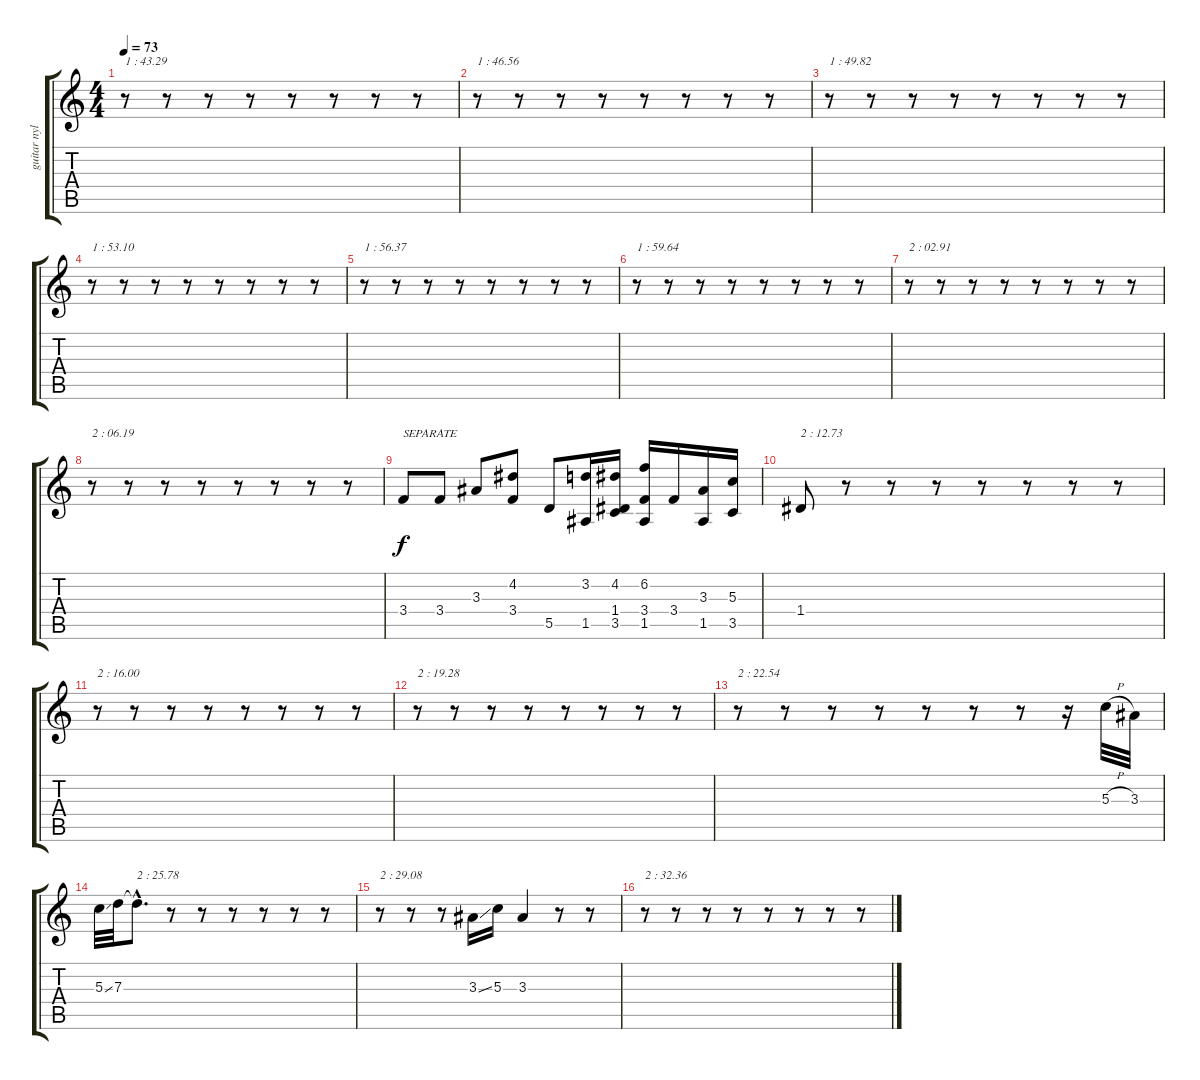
\track ("guitar nylon" "guitar nyl") {instrument acousticguitarnylon}
\staff {score tabs}
\tuning (E4 B3 G3 D3 A2 E2) {hide}
\ts (4 4)
\tempo 73
\clef g2
\ks c
r.8{txt "1 : 43.29" dy mf} r.8 r.8 r.8 r.8 r.8 r.8 r.8 |
r.8{txt "1 : 46.56"} r.8 r.8 r.8 r.8 r.8 r.8 r.8 |
r.8{txt "1 : 49.82"} r.8 r.8 r.8 r.8 r.8 r.8 r.8 |
r.8{txt "1 : 53.10"} r.8 r.8 r.8 r.8 r.8 r.8 r.8 |
r.8{txt "1 : 56.37"} r.8 r.8 r.8 r.8 r.8 r.8 r.8 |
r.8{txt "1 : 59.64"} r.8 r.8 r.8 r.8 r.8 r.8 r.8 |
r.8{txt "2 : 02.91"} r.8 r.8 r.8 r.8 r.8 r.8 r.8 |
r.8{txt "2 : 06.19"} r.8 r.8 r.8 r.8 r.8 r.8 r.8 |
3.4.8{txt "SEPARATE" dy f} 3.4.8 3.3.8 (4.2 3.4).8 5.5.8 (3.2 1.5).16 (4.2 1.4 3.5).16 (6.2 3.4 1.5).16 3.4.16 (3.3 1.5).16 (5.3 3.5).16 |
1.4.8{txt "2 : 12.73"} r.8 r.8 r.8 r.8 r.8 r.8 r.8 |
r.8{txt "2 : 16.00"} r.8 r.8 r.8 r.8 r.8 r.8 r.8 |
r.8{txt "2 : 19.28"} r.8 r.8 r.8 r.8 r.8 r.8 r.8 |
r.8{txt "2 : 22.54"} r.8 r.8 r.8 r.8 r.8 r.8 r.16 5.3{h}.32 3.3.32 |
5.3{ss}.32 7.3.32 7.3{hac t}.8{d txt "2 : 25.78"} r.8 r.8 r.8 r.8 r.8 r.8 |
r.8{txt "2 : 29.08"} r.8 r.8 3.3{ss}.16 5.3.16 3.3.4 r.8 r.8 |
r.8{txt "2 : 32.36"} r.8 r.8 r.8 r.8 r.8 r.8 r.8
